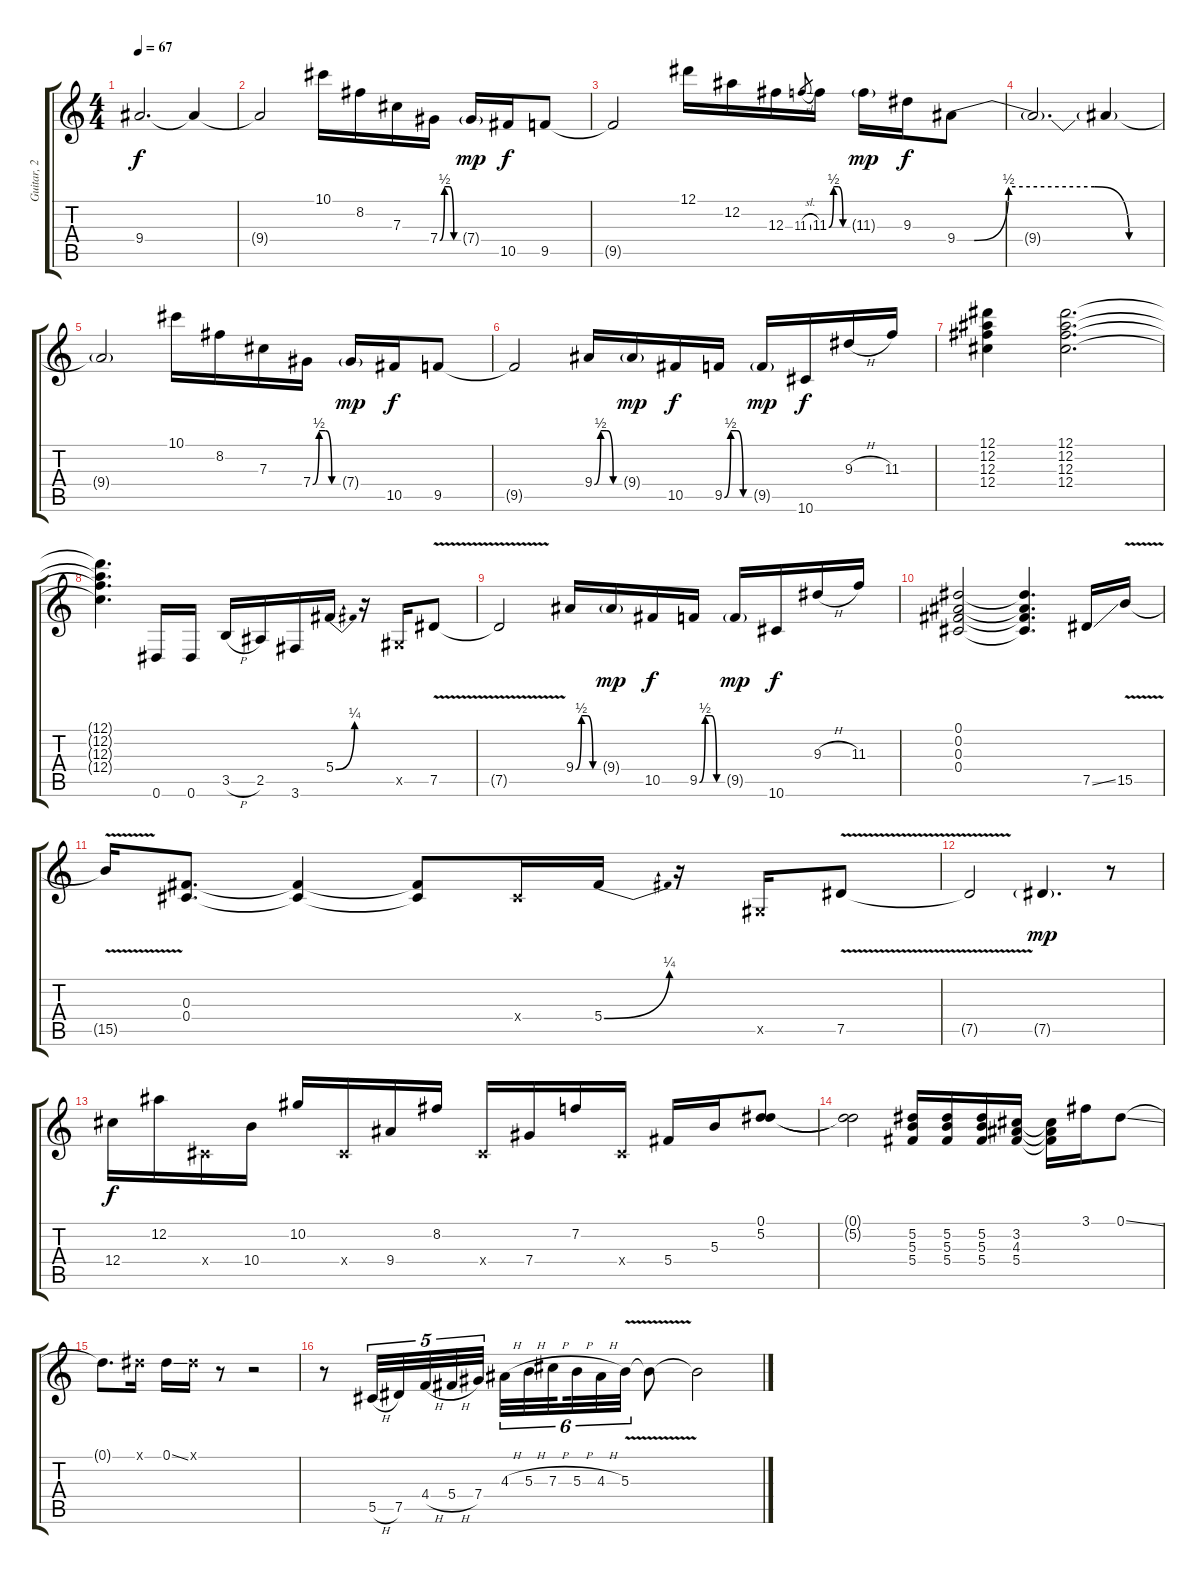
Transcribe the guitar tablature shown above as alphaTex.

\track ("Guitar, 2" "Guitar, 2") {instrument overdrivenguitar}
\staff {score tabs}
\tuning (Eb4 Bb3 Gb3 Db3 Ab2 Eb2) {hide}
\ts (4 4)
\tempo 67
\clef g2
\ks c
9.4{t}.2{d dy f} 9.4{t}.4 |
9.4{t}.2 10.1.16 8.2.16 7.3.16 7.4{be (custom 0 0 15 2 30 2 45 0 60 0)}.16 7.4{g}.16{dy mp} 10.5.16{dy f} 9.5.8 |
9.5{t}.2 12.1.16 12.2.16 12.3.16 11.3{sl}.8{gr} 11.3{be (custom 0 0 15 2 30 2 45 0 60 0)}.16 11.3{g}.16{dy mp} 9.3.16{dy f} 9.4{be (custom 0 0 5 0 15 2 40 2 50 0 60 0)}.8 |
9.4{t}.2{d} 9.4{t}.4 |
9.4{t}.2 10.1.16 8.2.16 7.3.16 7.4{be (custom 0 0 15 2 30 2 45 0 60 0)}.16 7.4{g}.16{dy mp} 10.5.16{dy f} 9.5.8 |
9.5{t}.2 9.4{be (custom 0 0 15 2 30 2 45 0 60 0)}.16 9.4{g}.16{dy mp} 10.5.16{dy f} 9.5{be (custom 0 0 15 2 30 2 45 0 60 0)}.16 9.5{g}.16{dy mp} 10.6.16{dy f} 9.3{h}.16 11.3.16 |
(12.1 12.2 12.3 12.4).4 (12.1 12.2 12.3 12.4).2{d} |
(12.1{t} 12.2{t} 12.3{t} 12.4{t}).4{d} 0.6.16 0.6.16 3.5{h}.16 2.5.16 3.6.16 5.4{be (bend 0 0 60 1)}.16 r.16 0.5{x}.16 7.5{v}.8 |
7.5{t}.2 9.4{be (custom 0 0 15 2 30 2 45 0 60 0)}.16 9.4{g}.16{dy mp} 10.5.16{dy f} 9.5{be (custom 0 0 15 2 30 2 45 0 60 0)}.16 9.5{g}.16{dy mp} 10.6.16{dy f} 9.3{h}.16 11.3.16 |
(0.1 0.2 0.3 0.4).2 (0.1{t} 0.2{t} 0.3{t} 0.4{t}).4{d} 7.5{ss}.16 15.5{v}.16 |
15.5{t}.16 (0.3 0.4).8{d} (0.3{t} 0.4{t}).4 (0.3{t} 0.4{t}).8 0.4{x}.16 5.4{be (bend 0 0 60 1)}.16 r.16 0.5{x}.16 7.5{v}.8 |
7.5{t}.2 7.5{g}.4{d dy mp} r.8 |
12.4.16{dy f} 12.2.16 0.4{x}.16 10.4.16 10.2.16 0.4{x}.16 9.4.16 8.2.16 0.4{x}.16 7.4.16 7.2.16 0.4{x}.16 5.4.16 5.3.16 (0.1 5.2).8 |
(0.1{t} 5.2{t}).2 (5.2 5.3 5.4).16 (5.2 5.3 5.4).16 (5.2 5.3 5.4).16 (3.2 4.3 5.4).16 (3.2{t} 4.3{t} 5.4{t}).16 3.1.16 0.1{ss}.8 |
0.1{t}.8{d} 0.1{x}.16 0.1{ss}.16 0.1{x}.16 r.8 r.2 |
r.8 5.5{h}.32{tu (5 4)} 7.5.32{tu (5 4)} 4.4{h}.32{tu (5 4)} 5.4{h}.32{tu (5 4)} 7.4.32{tu (5 4)} 4.3{h}.32{tu (6 4)} 5.3{h}.32{tu (6 4)} 7.3{h}.32{tu (6 4) beam splitsecondary} 5.3{h}.32{tu (6 4)} 4.3{h}.32{tu (6 4)} 5.3{v}.32{tu (6 4)} 5.3{t}.8 5.3{t}.2
